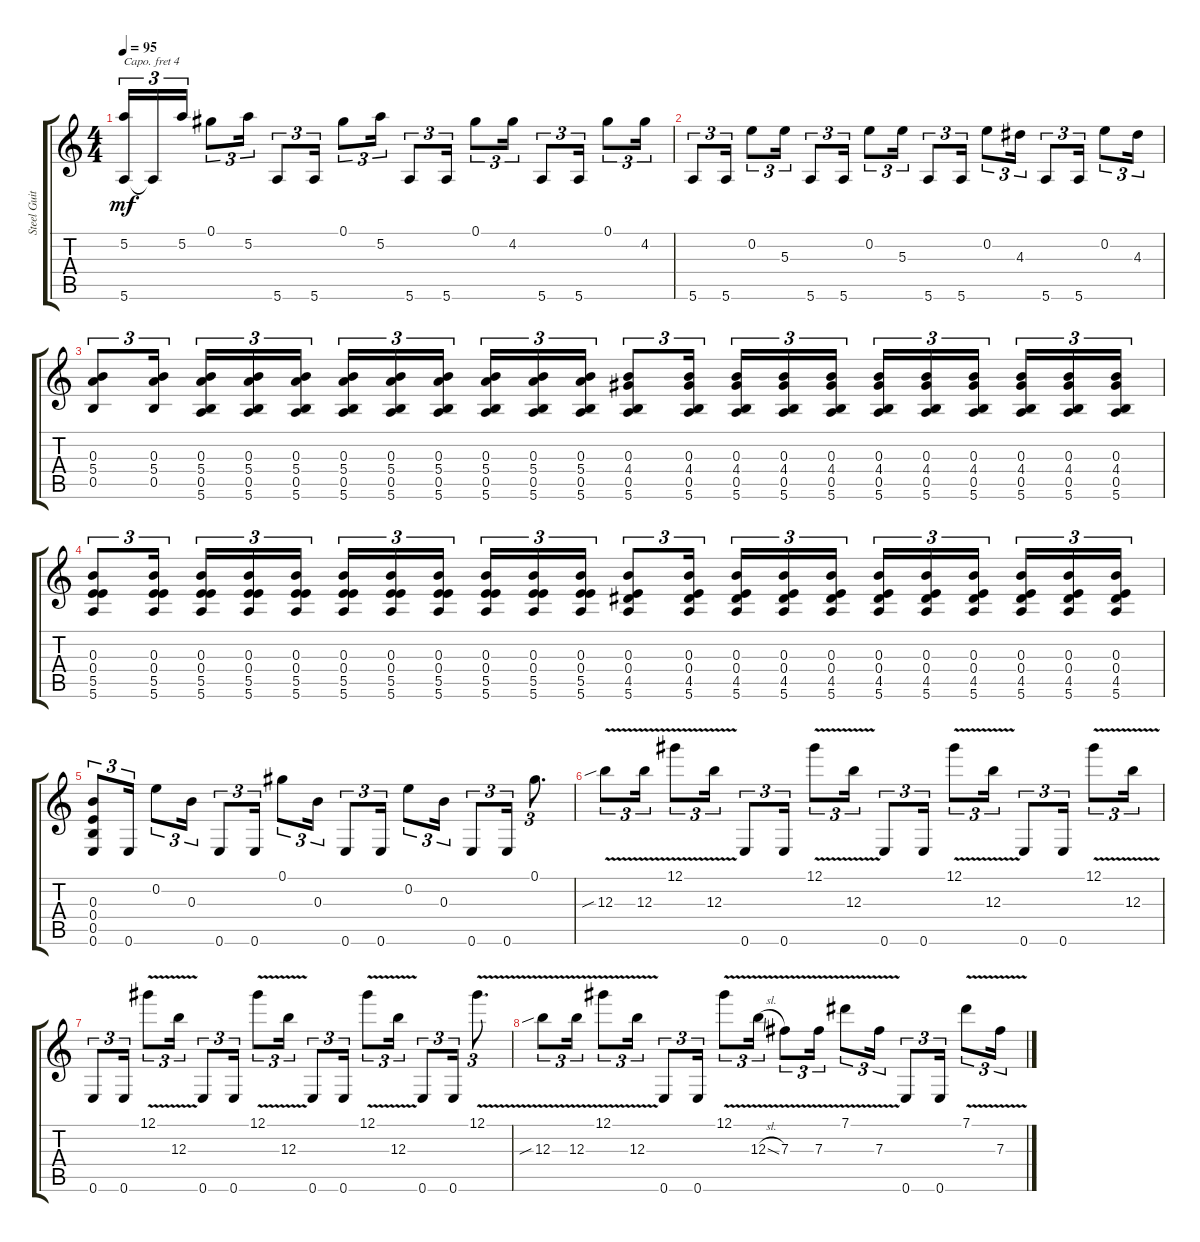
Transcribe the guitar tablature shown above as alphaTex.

\track ("Steel Guitar" "Steel Guit") {instrument acousticguitarsteel}
\staff {score tabs}
\capo 4
\tuning (E4 C4 G3 C3 G2 C2) {hide}
\ts (4 4)
\tempo 95
\clef g2
\ks c
(5.2 5.6).16{tu (3 2) dy mf} 5.6{t}.16{tu (3 2)} 5.2.16{tu (3 2)} 0.1.8{tu (3 2)} 5.2.16{tu (3 2)} 5.6.8{tu (3 2)} 5.6.16{tu (3 2)} 0.1.8{tu (3 2)} 5.2.16{tu (3 2)} 5.6.8{tu (3 2)} 5.6.16{tu (3 2)} 0.1.8{tu (3 2)} 4.2.16{tu (3 2)} 5.6.8{tu (3 2)} 5.6.16{tu (3 2)} 0.1.8{tu (3 2)} 4.2.16{tu (3 2)} |
5.6.8{tu (3 2)} 5.6.16{tu (3 2)} 0.2.8{tu (3 2)} 5.3.16{tu (3 2)} 5.6.8{tu (3 2)} 5.6.16{tu (3 2)} 0.2.8{tu (3 2)} 5.3.16{tu (3 2)} 5.6.8{tu (3 2)} 5.6.16{tu (3 2)} 0.2.8{tu (3 2)} 4.3.16{tu (3 2)} 5.6.8{tu (3 2)} 5.6.16{tu (3 2)} 0.2.8{tu (3 2)} 4.3.16{tu (3 2)} |
(0.3 5.4 0.5).8{tu (3 2)} (0.3 5.4 0.5).16{tu (3 2) beam splitsecondary} (0.3 5.4 0.5 5.6).16{tu (3 2)} (0.3 5.4 0.5 5.6).16{tu (3 2)} (0.3 5.4 0.5 5.6).16{tu (3 2)} (0.3 5.4 0.5 5.6).16{tu (3 2)} (0.3 5.4 0.5 5.6).16{tu (3 2)} (0.3 5.4 0.5 5.6).16{tu (3 2) beam splitsecondary} (0.3 5.4 0.5 5.6).16{tu (3 2)} (0.3 5.4 0.5 5.6).16{tu (3 2)} (0.3 5.4 0.5 5.6).16{tu (3 2)} (0.3 4.4 0.5 5.6).8{tu (3 2)} (0.3 4.4 0.5 5.6).16{tu (3 2) beam splitsecondary} (0.3 4.4 0.5 5.6).16{tu (3 2)} (0.3 4.4 0.5 5.6).16{tu (3 2)} (0.3 4.4 0.5 5.6).16{tu (3 2)} (0.3 4.4 0.5 5.6).16{tu (3 2)} (0.3 4.4 0.5 5.6).16{tu (3 2)} (0.3 4.4 0.5 5.6).16{tu (3 2) beam splitsecondary} (0.3 4.4 0.5 5.6).16{tu (3 2)} (0.3 4.4 0.5 5.6).16{tu (3 2)} (0.3 4.4 0.5 5.6).16{tu (3 2)} |
(0.3 0.4 5.5 5.6).8{tu (3 2)} (0.3 0.4 5.5 5.6).16{tu (3 2) beam splitsecondary} (0.3 0.4 5.5 5.6).16{tu (3 2)} (0.3 0.4 5.5 5.6).16{tu (3 2)} (0.3 0.4 5.5 5.6).16{tu (3 2)} (0.3 0.4 5.5 5.6).16{tu (3 2)} (0.3 0.4 5.5 5.6).16{tu (3 2)} (0.3 0.4 5.5 5.6).16{tu (3 2) beam splitsecondary} (0.3 0.4 5.5 5.6).16{tu (3 2)} (0.3 0.4 5.5 5.6).16{tu (3 2)} (0.3 0.4 5.5 5.6).16{tu (3 2)} (0.3 0.4 4.5 5.6).8{tu (3 2)} (0.3 0.4 4.5 5.6).16{tu (3 2) beam splitsecondary} (0.3 0.4 4.5 5.6).16{tu (3 2)} (0.3 0.4 4.5 5.6).16{tu (3 2)} (0.3 0.4 4.5 5.6).16{tu (3 2)} (0.3 0.4 4.5 5.6).16{tu (3 2)} (0.3 0.4 4.5 5.6).16{tu (3 2)} (0.3 0.4 4.5 5.6).16{tu (3 2) beam splitsecondary} (0.3 0.4 4.5 5.6).16{tu (3 2)} (0.3 0.4 4.5 5.6).16{tu (3 2)} (0.3 0.4 4.5 5.6).16{tu (3 2)} |
(0.3 0.4 0.5 0.6).8{tu (3 2)} 0.6.16{tu (3 2)} 0.2.8{tu (3 2)} 0.3.16{tu (3 2)} 0.6.8{tu (3 2)} 0.6.16{tu (3 2)} 0.1.8{tu (3 2)} 0.3.16{tu (3 2)} 0.6.8{tu (3 2)} 0.6.16{tu (3 2)} 0.2.8{tu (3 2)} 0.3.16{tu (3 2)} 0.6.8{tu (3 2)} 0.6.16{tu (3 2)} 0.1.8{d tu (3 2)} |
12.3{v sib}.8{tu (3 2)} 12.3{v}.16{tu (3 2)} 12.1{v}.8{tu (3 2)} 12.3{v}.16{tu (3 2)} 0.6.8{tu (3 2)} 0.6.16{tu (3 2)} 12.1{v}.8{tu (3 2)} 12.3{v}.16{tu (3 2)} 0.6.8{tu (3 2)} 0.6.16{tu (3 2)} 12.1{v}.8{tu (3 2)} 12.3{v}.16{tu (3 2)} 0.6.8{tu (3 2)} 0.6.16{tu (3 2)} 12.1{v}.8{tu (3 2)} 12.3{v}.16{tu (3 2)} |
0.6.8{tu (3 2)} 0.6.16{tu (3 2)} 12.1{v}.8{tu (3 2)} 12.3{v}.16{tu (3 2)} 0.6.8{tu (3 2)} 0.6.16{tu (3 2)} 12.1{v}.8{tu (3 2)} 12.3{v}.16{tu (3 2)} 0.6.8{tu (3 2)} 0.6.16{tu (3 2)} 12.1{v}.8{tu (3 2)} 12.3{v}.16{tu (3 2)} 0.6.8{tu (3 2)} 0.6.16{tu (3 2)} 12.1{v}.8{d tu (3 2)} |
12.3{v sib}.8{tu (3 2)} 12.3{v}.16{tu (3 2)} 12.1{v}.8{tu (3 2)} 12.3{v}.16{tu (3 2)} 0.6.8{tu (3 2)} 0.6.16{tu (3 2)} 12.1{v}.8{tu (3 2)} 12.3{v sl}.16{tu (3 2)} 7.3{v}.8{tu (3 2)} 7.3{v}.16{tu (3 2)} 7.1{v}.8{tu (3 2)} 7.3{v}.16{tu (3 2)} 0.6.8{tu (3 2)} 0.6.16{tu (3 2)} 7.1{v}.8{tu (3 2)} 7.3{v sl}.16{tu (3 2)}
